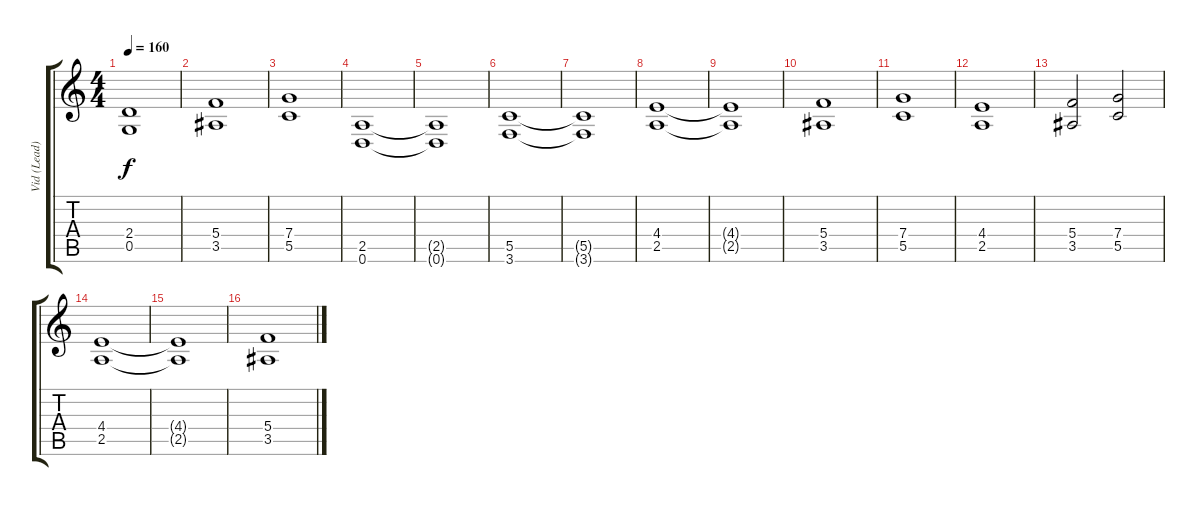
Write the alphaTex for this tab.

\track ("Vid (Lead)" "Vid (Lead)") {instrument distortionguitar}
\staff {score tabs}
\tuning (D4 A3 F3 C3 G2 D2) {hide}
\ts (4 4)
\tempo 160
\clef g2
\ks c
(2.4{t} 0.5{t}).1{dy f} |
(5.4 3.5).1 |
(7.4 5.5).1 |
(2.5 0.6).1 |
(2.5{t} 0.6{t}).1 |
(5.5 3.6).1 |
(5.5{t} 3.6{t}).1 |
(4.4 2.5).1 |
(4.4{t} 2.5{t}).1 |
(5.4 3.5).1 |
(7.4 5.5).1 |
(4.4 2.5).1 |
(5.4 3.5).2 (7.4 5.5).2 |
(4.4 2.5).1 |
(4.4{t} 2.5{t}).1 |
(5.4 3.5).1
